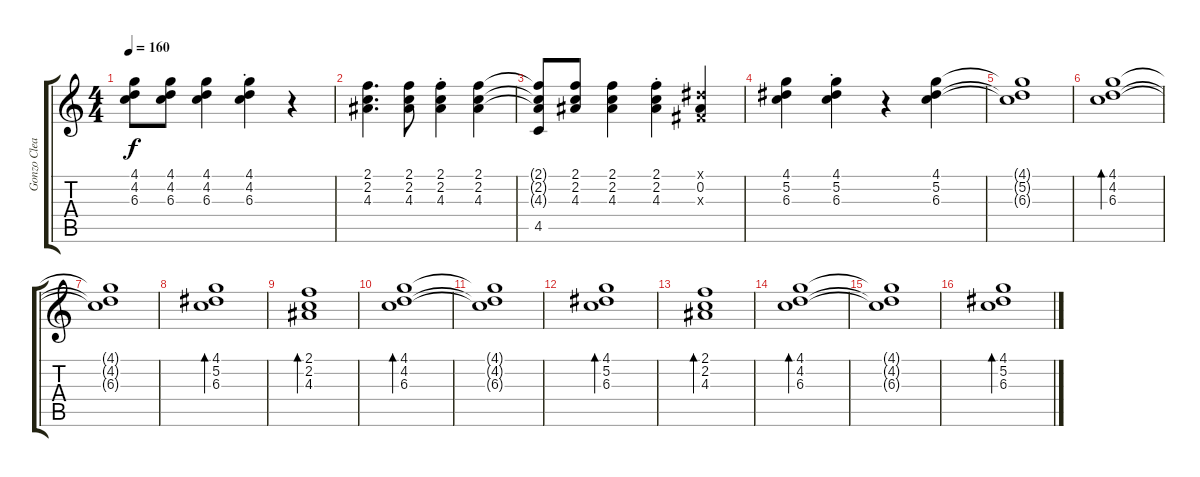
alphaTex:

\track ("Gonzo Clean" "Gonzo Clea") {instrument electricguitarclean}
\staff {score tabs}
\tuning (Eb4 Bb3 Gb3 Db3 Ab2 Eb2) {hide}
\ts (4 4)
\tempo 160
\clef g2
\ks c
(4.1{t} 4.2{t} 6.3{t}).8{dy f} (4.1 4.2 6.3).8 (4.1 4.2 6.3).4 (4.1{st} 4.2{st} 6.3{st}).4 r.4 |
(2.1 2.2 4.3).4{d} (2.1 2.2 4.3).8 (2.1{st} 2.2{st} 4.3{st}).4 (2.1 2.2 4.3).4 |
(2.1{t} 2.2{t} 4.3{t} 4.5).8 (2.1 2.2 4.3).8 (2.1 2.2 4.3).4 (2.1{st} 2.2{st} 4.3{st}).4 (0.1{x} 0.2 0.3{x}).4 |
(4.1 5.2 6.3).4 (4.1{st} 5.2{st} 6.3{st}).4 r.4 (4.1 5.2 6.3).4 |
(4.1{t} 5.2{t} 6.3{t}).1 |
(4.1 4.2 6.3).1{bd 120} |
(4.1{t} 4.2{t} 6.3{t}).1 |
(4.1 5.2 6.3).1{bd 120} |
(2.1 2.2 4.3).1{bd 120} |
(4.1 4.2 6.3).1{bd 120} |
(4.1{t} 4.2{t} 6.3{t}).1 |
(4.1 5.2 6.3).1{bd 120} |
(2.1 2.2 4.3).1{bd 120} |
(4.1 4.2 6.3).1{bd 120} |
(4.1{t} 4.2{t} 6.3{t}).1 |
(4.1 5.2 6.3).1{bd 120}
